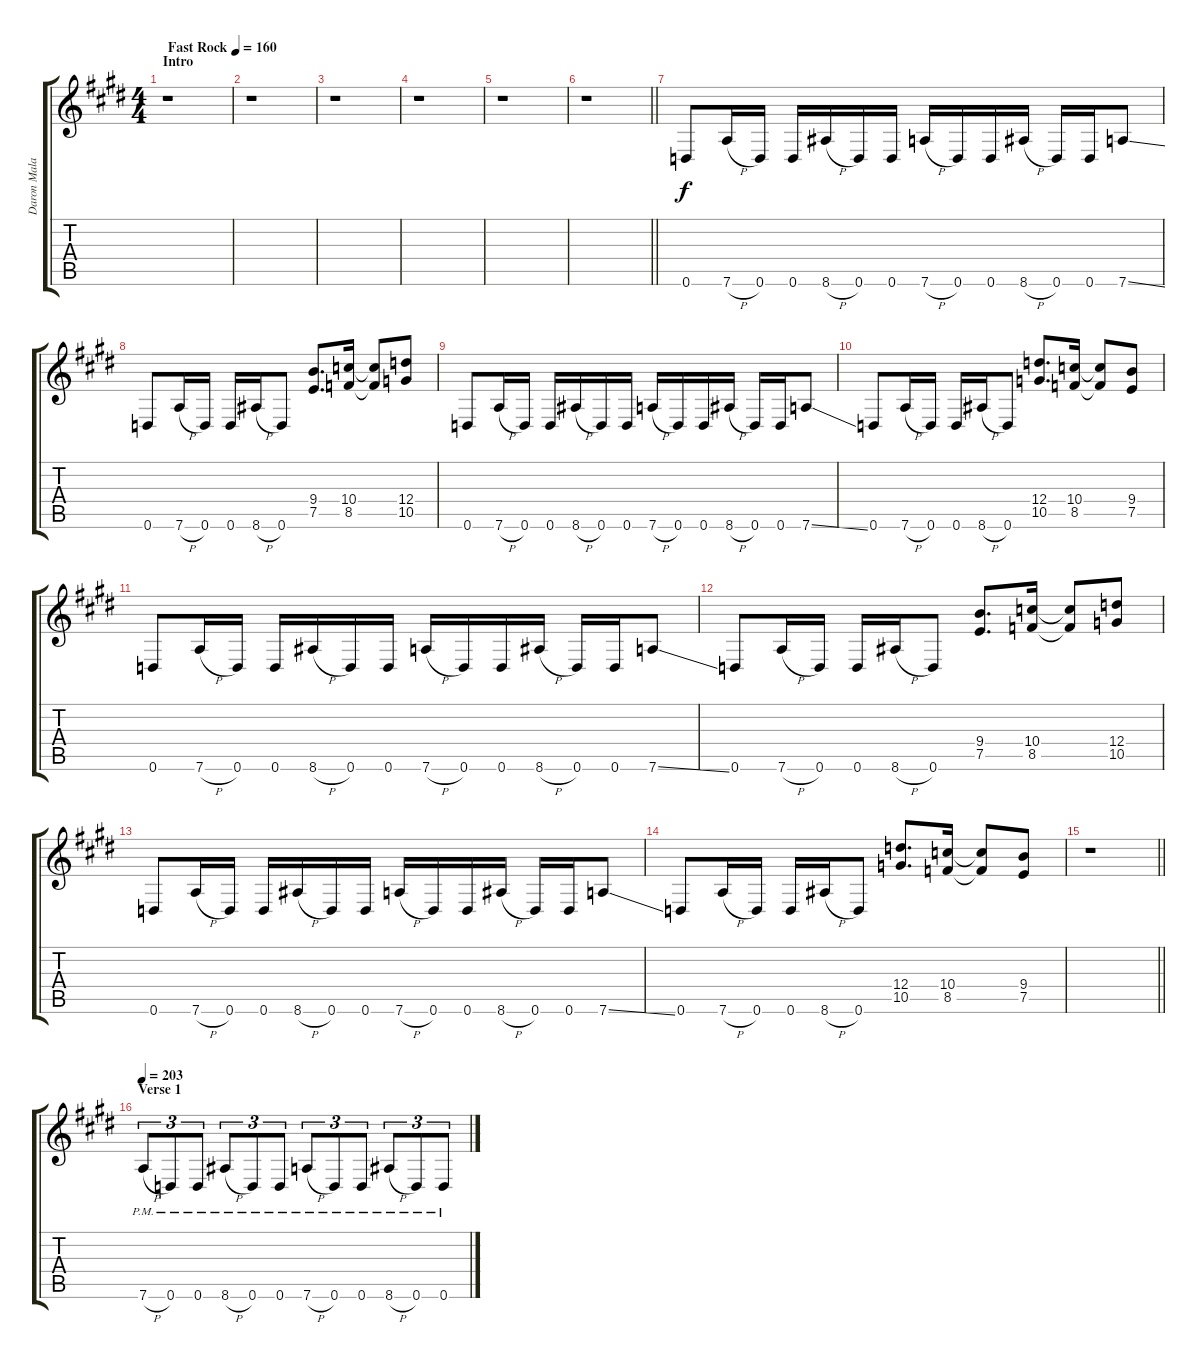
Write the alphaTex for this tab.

\track ("Daron Malakian [Guitar 2]" "Daron Mala") {instrument distortionguitar}
\staff {score tabs}
\tuning (E4 B3 G3 D3 A2 D2) {hide}
\ts (4 4)
\section ("" "Intro")
\tempo (160 "Fast Rock")
\clef g2
\ks c#minor
r.1{dy f instrument distortionguitar} |
r.1 |
r.1 |
r.1 |
r.1 |
\barLineRight lightlight
r.1 |
0.6.8 7.6{h}.16 0.6.16 0.6.16 8.6{h}.16 0.6.16 0.6.16 7.6{h}.16 0.6.16 0.6.16 8.6{h}.16 0.6.16 0.6.16 7.6{ss}.8 |
0.6.8 7.6{h}.16 0.6.16 0.6.16 8.6{h}.16 0.6.8 (9.4 7.5).8{d} (10.4 8.5).16 (10.4{t} 8.5{t}).8 (12.4 10.5).8 |
0.6.8 7.6{h}.16 0.6.16 0.6.16 8.6{h}.16 0.6.16 0.6.16 7.6{h}.16 0.6.16 0.6.16 8.6{h}.16 0.6.16 0.6.16 7.6{ss}.8 |
0.6.8 7.6{h}.16 0.6.16 0.6.16 8.6{h}.16 0.6.8 (12.4 10.5).8{d} (10.4 8.5).16 (10.4{t} 8.5{t}).8 (9.4 7.5).8 |
0.6.8 7.6{h}.16 0.6.16 0.6.16 8.6{h}.16 0.6.16 0.6.16 7.6{h}.16 0.6.16 0.6.16 8.6{h}.16 0.6.16 0.6.16 7.6{ss}.8 |
0.6.8 7.6{h}.16 0.6.16 0.6.16 8.6{h}.16 0.6.8 (9.4 7.5).8{d} (10.4 8.5).16 (10.4{t} 8.5{t}).8 (12.4 10.5).8 |
0.6.8 7.6{h}.16 0.6.16 0.6.16 8.6{h}.16 0.6.16 0.6.16 7.6{h}.16 0.6.16 0.6.16 8.6{h}.16 0.6.16 0.6.16 7.6{ss}.8 |
0.6.8 7.6{h}.16 0.6.16 0.6.16 8.6{h}.16 0.6.8 (12.4 10.5).8{d} (10.4 8.5).16 (10.4{t} 8.5{t}).8 (9.4 7.5).8 |
\barLineRight lightlight
r.1 |
\section ("" "Verse 1")
\tempo 203
7.6{h pm}.8{tu (3 2)} 0.6{pm}.8{tu (3 2)} 0.6{pm}.8{tu (3 2)} 8.6{h pm}.8{tu (3 2)} 0.6{pm}.8{tu (3 2)} 0.6{pm}.8{tu (3 2)} 7.6{h pm}.8{tu (3 2)} 0.6{pm}.8{tu (3 2)} 0.6{pm}.8{tu (3 2)} 8.6{h pm}.8{tu (3 2)} 0.6{pm}.8{tu (3 2)} 0.6{pm}.8{tu (3 2)}
